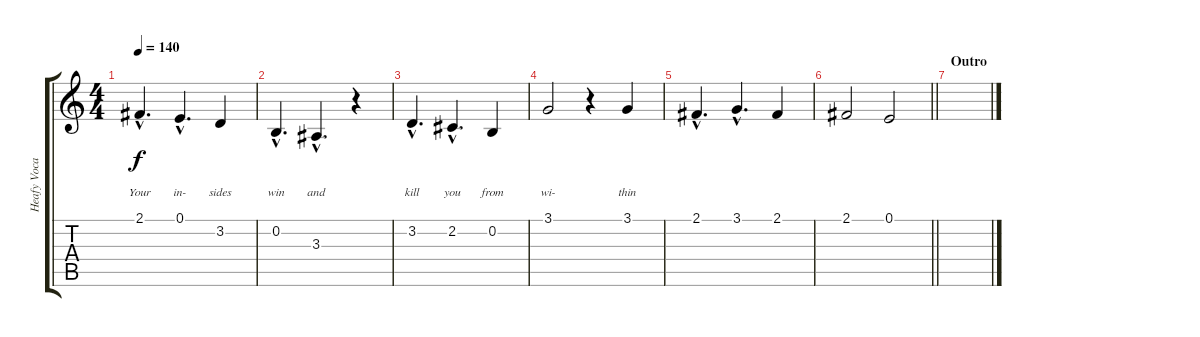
\track ("Heafy Vocals" "Heafy Voca") {instrument lead2sawtooth}
\staff {score tabs}
\tuning (E4 B3 G3 D3 A2 B1) {hide}
\ts (4 4)
\tempo 140
\clef g2
\ks c
2.1{hac}.4{d lyrics (0 "") lyrics (1 "") lyrics (2 "") lyrics (3 "Your") lyrics (4 "") dy f} 0.1{hac}.4{d lyrics (0 "") lyrics (1 "") lyrics (2 "") lyrics (3 "in-") lyrics (4 "")} 3.2.4{lyrics (0 "") lyrics (1 "") lyrics (2 "") lyrics (3 "sides") lyrics (4 "")} |
0.2{hac}.4{d lyrics (0 "") lyrics (1 "") lyrics (2 "") lyrics (3 "win") lyrics (4 "")} 3.3{hac}.4{d lyrics (0 "") lyrics (1 "") lyrics (2 "") lyrics (3 "and") lyrics (4 "")} r.4 |
3.2{hac}.4{d lyrics (0 "") lyrics (1 "") lyrics (2 "") lyrics (3 "kill") lyrics (4 "")} 2.2{hac}.4{d lyrics (0 "") lyrics (1 "") lyrics (2 "") lyrics (3 "you") lyrics (4 "")} 0.2.4{lyrics (0 "") lyrics (1 "") lyrics (2 "") lyrics (3 "from") lyrics (4 "")} |
3.1.2{lyrics (0 "") lyrics (1 "") lyrics (2 "") lyrics (3 "wi-") lyrics (4 "")} r.4 3.1.4{lyrics (0 "") lyrics (1 "") lyrics (2 "") lyrics (3 "thin") lyrics (4 "")} |
2.1{hac}.4{d} 3.1{hac}.4{d} 2.1.4 |
\barLineRight lightlight
2.1.2 0.1.2 |
\section ("" "Outro")
